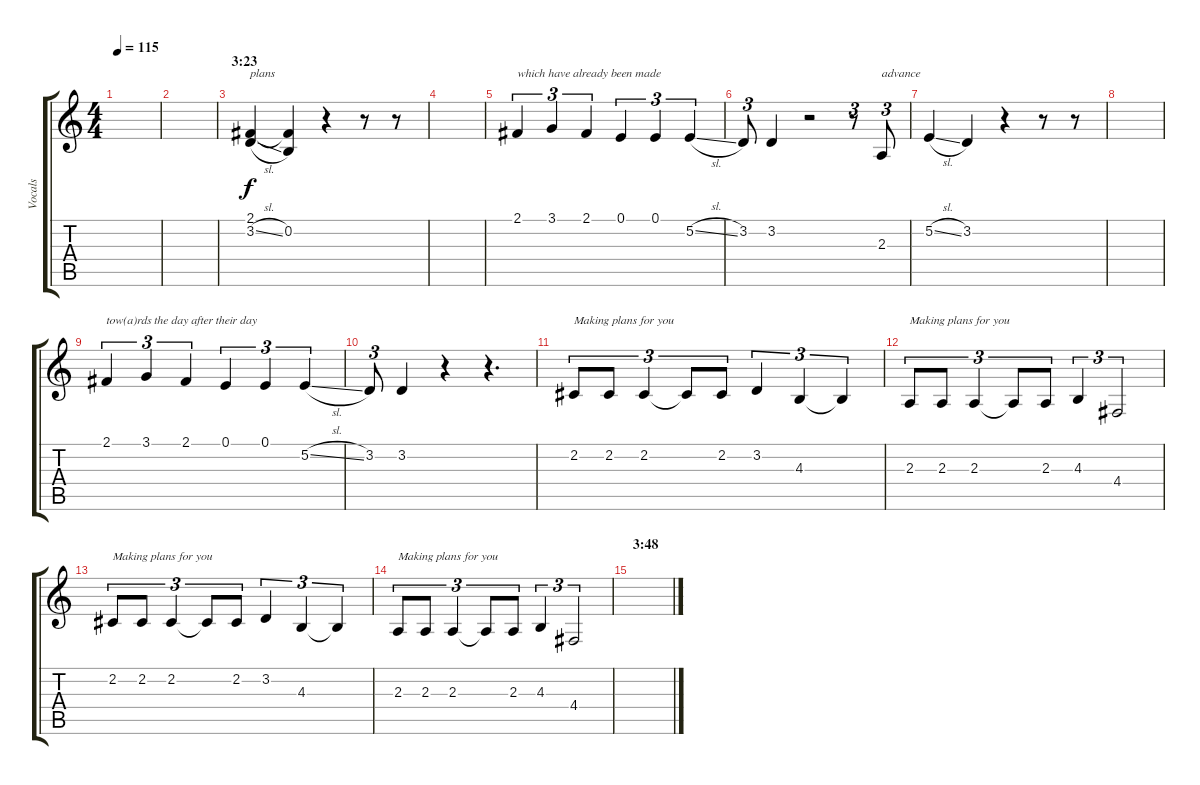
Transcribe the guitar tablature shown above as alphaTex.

\track ("Vocals" "Vocals") {instrument frenchhorn}
\staff {score tabs}
\tuning (E4 B3 G3 D3 A2 E2) {hide}
\ts (4 4)
\tempo 115
\clef g2
\ks c
|
|
\section ("" "3:23")
(2.1 3.2{sl}).4{txt "plans"} (2.1{t} 0.2).4 r.4 r.8 r.8 |
|
2.1.4{tu (3 2) txt "which have already been made"} 3.1.4{tu (3 2)} 2.1.4{tu (3 2)} 0.1.4{tu (3 2)} 0.1.4{tu (3 2)} 5.2{sl}.4{tu (3 2)} |
3.2.8{tu (3 2)} 3.2.4 r.2 r.8{tu (3 2)} 2.3.8{tu (3 2) txt "advance"} |
5.2{sl}.4 3.2.4 r.4 r.8 r.8 |
|
2.1.4{tu (3 2) txt "tow(a)rds the day after their day"} 3.1.4{tu (3 2)} 2.1.4{tu (3 2)} 0.1.4{tu (3 2)} 0.1.4{tu (3 2)} 5.2{sl}.4{tu (3 2)} |
3.2.8{tu (3 2)} 3.2.4 r.4 r.4{d} |
2.2.8{tu (3 2) txt "Making plans for you"} 2.2.8{tu (3 2)} 2.2.4{tu (3 2)} 2.2{t}.8{tu (3 2)} 2.2.8{tu (3 2)} 3.2.4{tu (3 2)} 4.3.4{tu (3 2)} 4.3{t}.4{tu (3 2)} |
2.3.8{tu (3 2) txt "Making plans for you"} 2.3.8{tu (3 2)} 2.3.4{tu (3 2)} 2.3{t}.8{tu (3 2)} 2.3.8{tu (3 2)} 4.3.4{tu (3 2)} 4.4.2{tu (3 2)} |
2.2.8{tu (3 2) txt "Making plans for you"} 2.2.8{tu (3 2)} 2.2.4{tu (3 2)} 2.2{t}.8{tu (3 2)} 2.2.8{tu (3 2)} 3.2.4{tu (3 2)} 4.3.4{tu (3 2)} 4.3{t}.4{tu (3 2)} |
2.3.8{tu (3 2) txt "Making plans for you"} 2.3.8{tu (3 2)} 2.3.4{tu (3 2)} 2.3{t}.8{tu (3 2)} 2.3.8{tu (3 2)} 4.3.4{tu (3 2)} 4.4.2{tu (3 2)} |
\section ("" "3:48")
